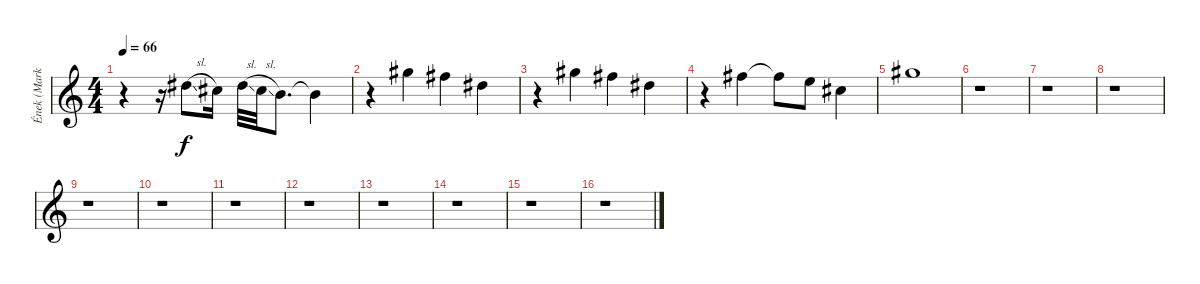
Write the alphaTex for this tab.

\track ("Ének (Mark Boals)" "Ének (Mark") {instrument tenorsax}
\staff {score}
\tuning (E4 B3 G3 D3 A2 E2) {hide}
\ts (4 4)
\tempo 66
\clef g2
\ks c
r.4{dy f} r.16 11.1{sl}.8 9.1.16 11.1{sl}.32 9.1{sl}.32 7.1.8{d} 7.1{t}.4 |
r.4 16.1.4 14.1.4 16.2.4 |
r.4 16.1.4 14.1.4 16.2.4 |
r.4 14.1.4 14.1{t}.8 12.1.8 14.2.4 |
16.1.1 |
r.1 |
r.1 |
r.1 |
r.1 |
r.1 |
r.1 |
r.1 |
r.1 |
r.1 |
r.1 |
r.1
